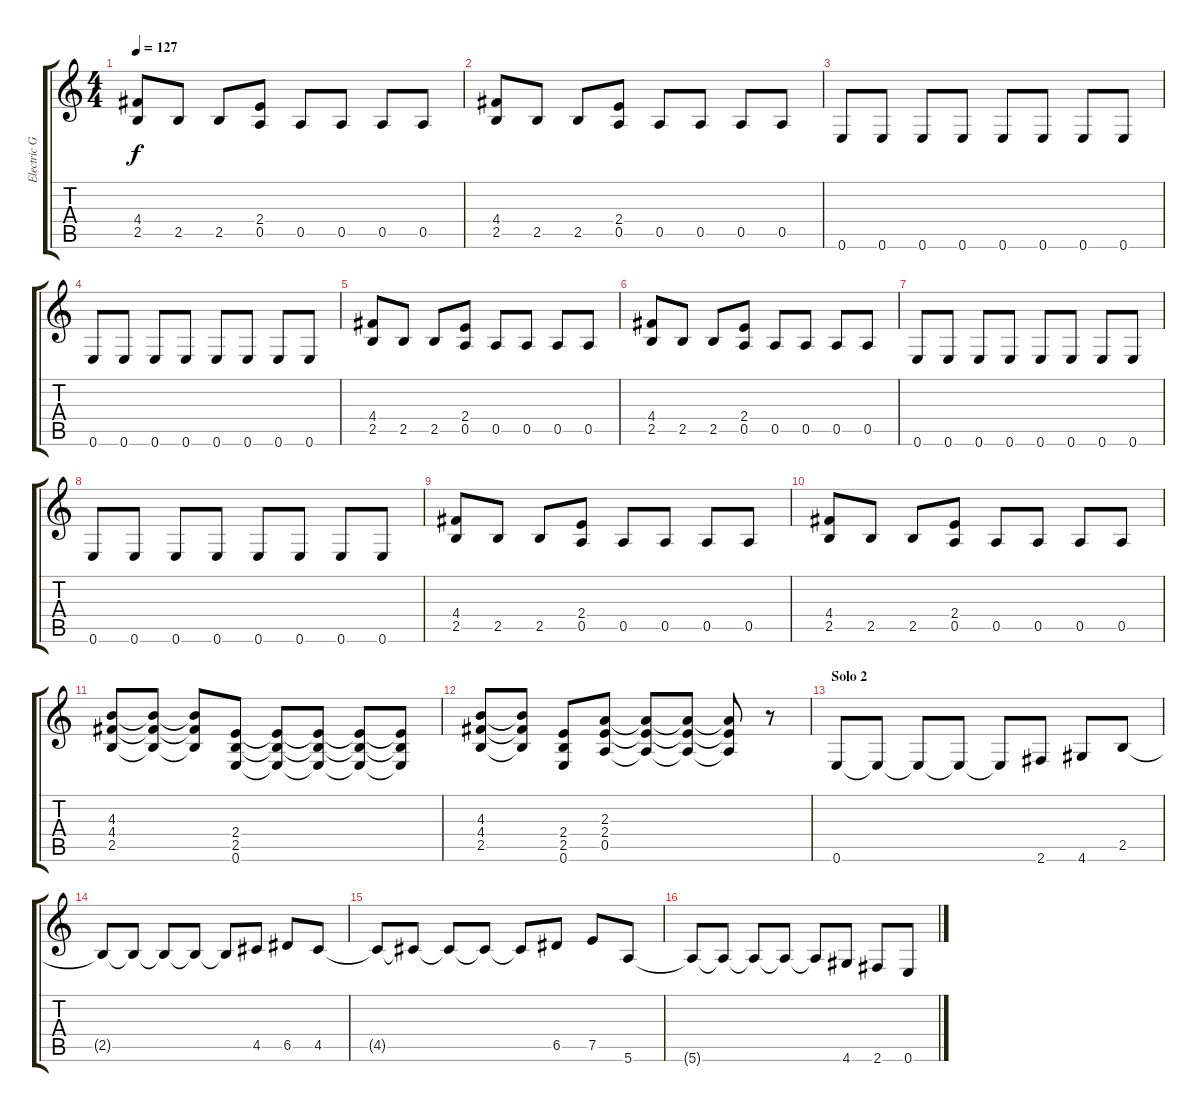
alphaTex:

\track ("Electric Guitar 2" "Electric G") {instrument distortionguitar}
\staff {score tabs}
\tuning (E4 B3 G3 D3 A2 E2) {hide}
\ts (4 4)
\tempo 127
\clef g2
\ks c
(4.4 2.5).8{dy f} 2.5.8 2.5.8 (2.4 0.5).8 0.5.8 0.5.8 0.5.8 0.5.8 |
(4.4 2.5).8 2.5.8 2.5.8 (2.4 0.5).8 0.5.8 0.5.8 0.5.8 0.5.8 |
0.6.8 0.6.8 0.6.8 0.6.8 0.6.8 0.6.8 0.6.8 0.6.8 |
0.6.8 0.6.8 0.6.8 0.6.8 0.6.8 0.6.8 0.6.8 0.6.8 |
(4.4 2.5).8 2.5.8 2.5.8 (2.4 0.5).8 0.5.8 0.5.8 0.5.8 0.5.8 |
(4.4 2.5).8 2.5.8 2.5.8 (2.4 0.5).8 0.5.8 0.5.8 0.5.8 0.5.8 |
0.6.8 0.6.8 0.6.8 0.6.8 0.6.8 0.6.8 0.6.8 0.6.8 |
0.6.8 0.6.8 0.6.8 0.6.8 0.6.8 0.6.8 0.6.8 0.6.8 |
(4.4 2.5).8 2.5.8 2.5.8 (2.4 0.5).8 0.5.8 0.5.8 0.5.8 0.5.8 |
(4.4 2.5).8 2.5.8 2.5.8 (2.4 0.5).8 0.5.8 0.5.8 0.5.8 0.5.8 |
(4.3 4.4 2.5).8 (4.3{t} 4.4{t} 2.5{t}).8 (4.3{t} 4.4{t} 2.5{t}).8 (2.4 2.5 0.6).8 (2.4{t} 2.5{t} 0.6{t}).8 (2.4{t} 2.5{t} 0.6{t}).8 (2.4{t} 2.5{t} 0.6{t}).8 (2.4{t} 2.5{t} 0.6{t}).8 |
(4.3 4.4 2.5).8 (4.3{t} 4.4{t} 2.5{t}).8 (2.4 2.5 0.6).8 (2.3 2.4 0.5).8 (2.3{t} 2.4{t} 0.5{t}).8 (2.3{t} 2.4{t} 0.5{t}).8 (2.3{t} 2.4{t} 0.5{t}).8 r.8 |
\section ("" "Solo 2")
0.6.8 0.6{t}.8 0.6{t}.8 0.6{t}.8 0.6{t}.8 2.6.8 4.6.8 2.5.8 |
2.5{t}.8 2.5{t}.8 2.5{t}.8 2.5{t}.8 2.5{t}.8 4.5.8 6.5.8 4.5.8 |
4.5{t}.8 4.5{t}.8 4.5{t}.8 4.5{t}.8 4.5{t}.8 6.5.8 7.5.8 5.6.8 |
5.6{t}.8 5.6{t}.8 5.6{t}.8 5.6{t}.8 5.6{t}.8 4.6.8 2.6.8 0.6.8
